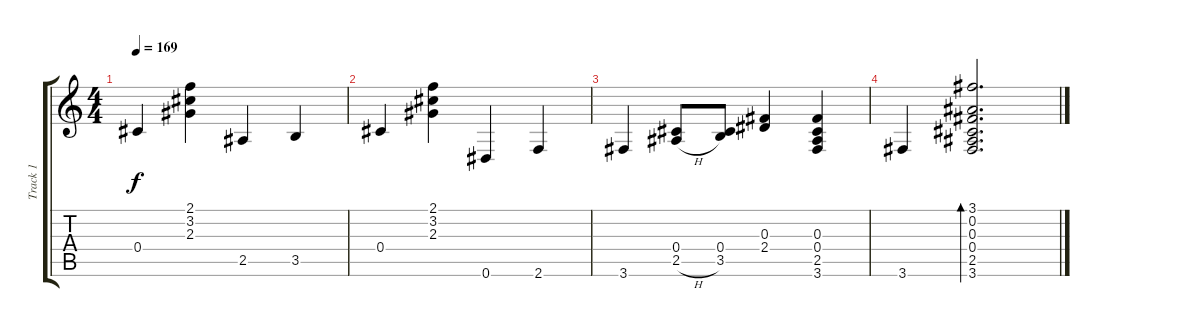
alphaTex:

\track ("Track 1" "Track 1") {instrument acousticguitarnylon}
\staff {score tabs}
\tuning (Eb4 Bb3 Gb3 Db3 Ab2 Eb2) {hide}
\ts (4 4)
\tempo 169
\clef g2
\ks c
0.4.4{dy f} (2.1 3.2 2.3).4 2.5.4 3.5.4 |
0.4.4 (2.1 3.2 2.3).4 0.6.4 2.6.4 |
3.6.4 (0.4 2.5{h}).8 (0.4 3.5).8 (0.3 2.4).4 (0.3 0.4 2.5 3.6).4 |
3.6.4 (3.1 0.2 0.3 0.4 2.5 3.6).2{d bd 480}
